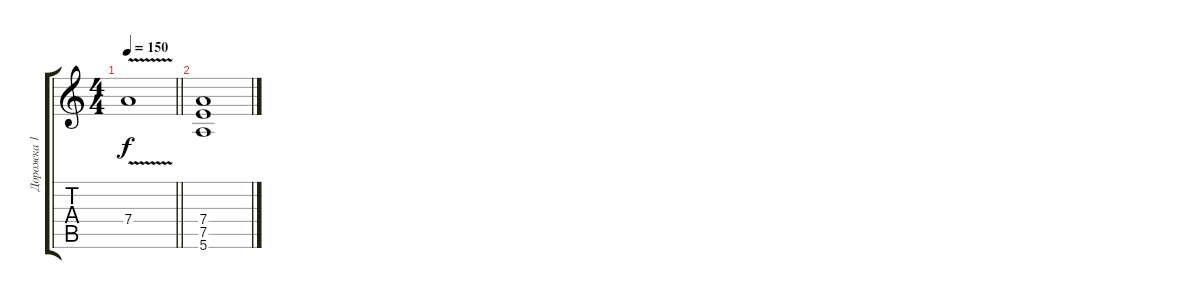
\track ("Дорожка 1" "Дорожка 1") {mute instrument distortionguitar}
\staff {score tabs}
\tuning (E4 B3 G3 D3 A2 E2) {hide}
\ts (4 4)
\tempo 150
\clef g2
\barLineRight lightlight
\ks c
7.4{v}.1{dy f} |
(7.4 7.5 5.6).1
